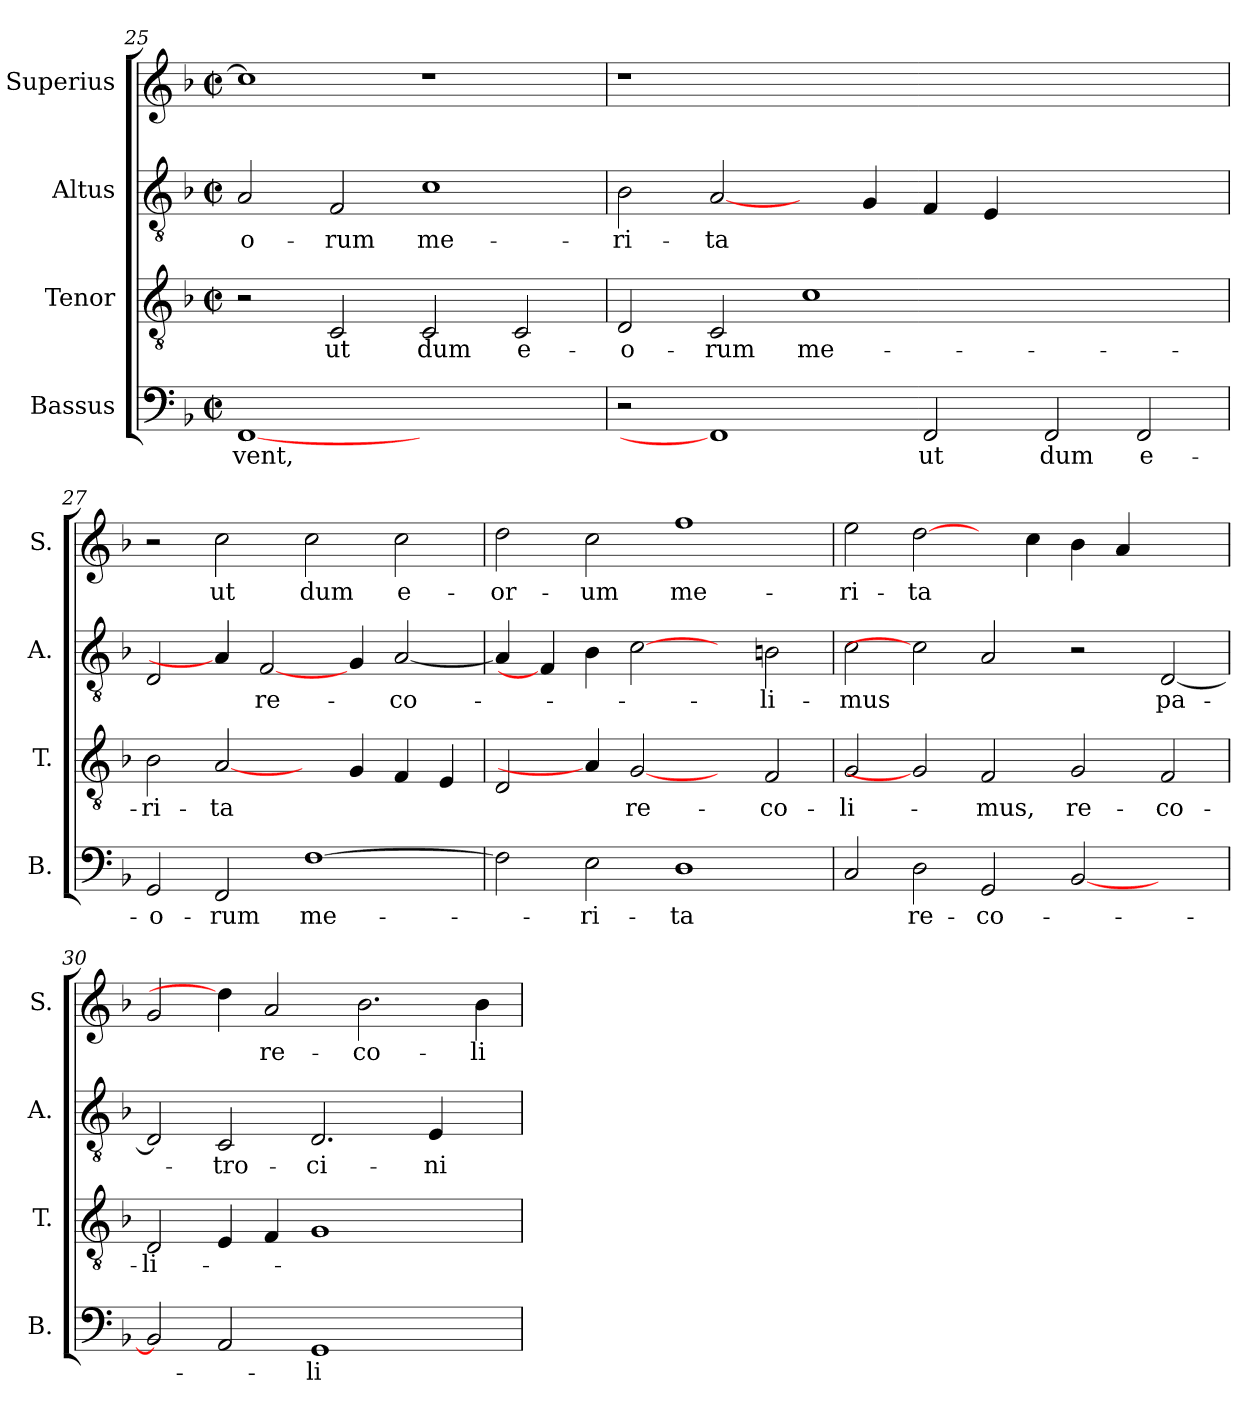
**kern	**text	**kern	**text	**kern	**text	**kern	**text
*part4	*part4	*part3	*part3	*part2	*part2	*part1	*part1
*staff4	*staff4	*staff3	*staff3	*staff2	*staff2	*staff1	*staff1
*I"Bassus	*	*I"Tenor	*	*I"Altus	*	*I"Superius	*
*I'B.	*	*I'T.	*	*I'A.	*	*I'S.	*
!!LO:LB:g=z
*clefF4	*	*clefGv2	*	*clefGv2	*	*clefG2	*
*	*	*ITrd7c12	*	*ITrd7c12	*	*	*
*k[b-]	*	*k[b-]	*	*k[b-]	*	*k[b-]	*
*F:	*	*F:	*	*F:	*	*F:	*
*M2/2	*	*M2/2	*	*M2/2	*	*M2/2	*
*met(c|)	*	*met(c|)	*	*met(c|)	*	*met(c|)	*
=25	=25	=25	=25	=25	=25	=25	=25
!	!LO:LY:b:color=#000000	!	!	!	!	!	!
!	!	!	!	!	!LO:LY:b:color=#000000	!	!
[1FFi	-vent,	2r	.	2AAi/	-o-	1cci]	.
!	!	!	!LO:LY:b:color=#000000	!	!	!	!
!	!	!	!	!	!LO:LY:b:color=#000000	!	!
.	.	2CCi/	ut	2FFi/	-rum	.	.
!	!	!	!LO:LY:b:color=#000000	!	!	!	!
!	!	!	!	!	!LO:LY:b:color=#000000	!	!
1ryy	.	2CCi/	dum	1Ci	me-	1r	.
!	!	!	!LO:LY:b:color=#000000	!	!	!	!
.	.	2CCi/	e-	.	.	.	.
=26	=26	=26	=26	=26	=26	=26	=26
!	!	!	!LO:LY:b:color=#000000	!	!	!	!
!	!	!	!	!	!LO:LY:b:color=#000000	!LO:N:vis=1	!
2r	.	2DDi/	-o-	2BB-i\	-ri-	1r	.
!	!	!	!LO:LY:b:color=#000000	!	!	!	!
!	!	!	!	!	!LO:LY:b:color=#000000	!	!
1FFi]	.	2CCi/	-rum	[2AAi/	-ta	.	.
!	!	!	!LO:LY:b:color=#000000	!	!	!	!
.	.	1Ci	me-	4ryy	.	0ryy	.
.	.	.	.	4GGi/	.	.	.
!	!LO:LY:b:color=#000000	!	!	!	!	!	!
2FFi/	ut	.	.	4FFi/	.	.	.
.	.	.	.	4EEi/	.	.	.
!	!LO:LY:b:color=#000000	!	!	!	!	!	!
2FFi/	dum	1ryy	.	1ryy	.	.	.
!	!LO:LY:b:color=#000000	!	!	!	!	!	!
2FFi/	e-	.	.	.	.	.	.
=27	=27	=27	=27	=27	=27	=27	=27
!	!LO:LY:b:color=#000000	!	!	!	!	!	!
!	!	!	!LO:LY:b:color=#000000	!	!	!	!
2GGi/	-o-	2BB-i\	-ri-	2DDi/	.	2r	.
!	!LO:LY:b:color=#000000	!	!	!	!	!	!
!	!	!	!LO:LY:b:color=#000000	!	!	!	!
!	!	!	!	!	!	!	!LO:LY:b:color=#000000
2FFi/	-rum	[2AAi/	-ta	4AAi/]	.	2cci\	ut
!	!	!	!	!	!LO:LY:b:color=#000000	!	!
.	.	.	.	[2FFi/	re-	.	.
!	!LO:LY:b:color=#000000	!	!	!	!	!	!
!	!	!	!	!	!	!	!LO:LY:b:color=#000000
[>1Fi	me-	4ryy	.	.	.	2cci\	dum
.	.	4GGi/	.	4GGi/	.	.	.
!	!	!	!	!	!LO:LY:b:color=#000000	!	!
!	!	!	!	!	!	!	!LO:LY:b:color=#000000
.	.	4FFi/	.	[<2AAi/	-co-	2cci\	e-
.	.	4EEi/	.	.	.	.	.
=28	=28	=28	=28	=28	=28	=28	=28
!	!	!	!	!	!	!	!LO:LY:b:color=#000000
2Fi\]	.	2DDi/	.	4AAi/]	.	2ddi\	-or-
.	.	.	.	4FFi/]	.	.	.
!	!LO:LY:b:color=#000000	!	!	!	!	!	!
!	!	!	!	!	!	!	!LO:LY:b:color=#000000
2Ei\	-ri-	4AAi/]	.	4BB-i\	.	2cci\	-um
!	!	!	!LO:LY:b:color=#000000	!	!	!	!
.	.	[2GGi	re-	[2Ci	.	.	.
!	!LO:LY:b:color=#000000	!	!	!	!	!	!
!	!	!	!	!	!	!	!LO:LY:b:color=#000000
1Di	-ta	.	.	.	.	1ffi	me-
.	.	4ryy	.	4ryy	.	.	.
!	!	!	!LO:LY:b:color=#000000	!	!	!	!
!	!	!	!	!	!LO:LY:b:color=#000000	!	!
.	.	2FFi/	-co-	2BBni\	-li-	.	.
=29	=29	=29	=29	=29	=29	=29	=29
!	!	!	!LO:LY:b:color=#000000	!	!	!	!
!	!	!	!	!	!LO:LY:b:color=#000000	!	!
!	!	!	!	!	!	!	!LO:LY:b:color=#000000
2Ci/	.	2GGi/	-li-	2Ci\	-mus	2eei\	-ri-
!	!LO:LY:b:color=#000000	!	!	!	!	!	!
!	!	!	!	!	!	!	!LO:LY:b:color=#000000
2Di\	re-	2GGi]	.	2Ci]	.	[2ddi\	-ta
!	!LO:LY:b:color=#000000	!	!	!	!	!	!
!	!	!	!LO:LY:b:color=#000000	!	!	!	!
2GGi/	-co-	2FFi/	-mus,	2AAi/	.	4ryy	.
.	.	.	.	.	.	4cci\	.
!	!	!	!LO:LY:b:color=#000000	!	!	!	!
[<2BB-i/	.	2GGi/	re-	2r	.	4b-i\	.
.	.	.	.	.	.	4ai/	.
!	!	!	!LO:LY:b:color=#000000	!	!	!	!
!	!	!	!	!	!LO:LY:b:color=#000000	!	!
2ryy	.	2FFi/	-co-	[<2DDi/	pa-	2ryy	.
!!LO:PB:g=z
=30	=30	=30	=30	=30	=30	=30	=30
!	!	!	!LO:LY:b:color=#000000	!	!	!	!
2BB-i/]	.	2DDi/	-li-	2DDi/]	.	2gi/	.
!	!	!	!	!	!LO:LY:b:color=#000000	!	!
2AAi/	.	4EEi/	.	2CCi/	-tro-	4ddi\]	.
!	!	!	!	!	!	!	!LO:LY:b:color=#000000
.	.	4FFi/	.	.	.	2ai/	re-
!	!LO:LY:b:color=#000000	!	!	!	!	!	!
!	!	!	!	!	!LO:LY:b:color=#000000	!	!
1GGi	-li-	1GGi	.	2.DDi/	-ci-	.	.
!	!	!	!	!	!	!	!LO:LY:b:color=#000000
.	.	.	.	.	.	2.b-i\	-co-
!	!	!	!	!	!LO:LY:b:color=#000000	!	!
.	.	.	.	4EEi/	-ni-	.	.
!	!	!	!	!	!	!	!LO:LY:b:color=#000000
4ryy	.	4ryy	.	4ryy	.	4b-i\	-li-
=	=	=	=	=	=	=	=
*-	*-	*-	*-	*-	*-	*-	*-
